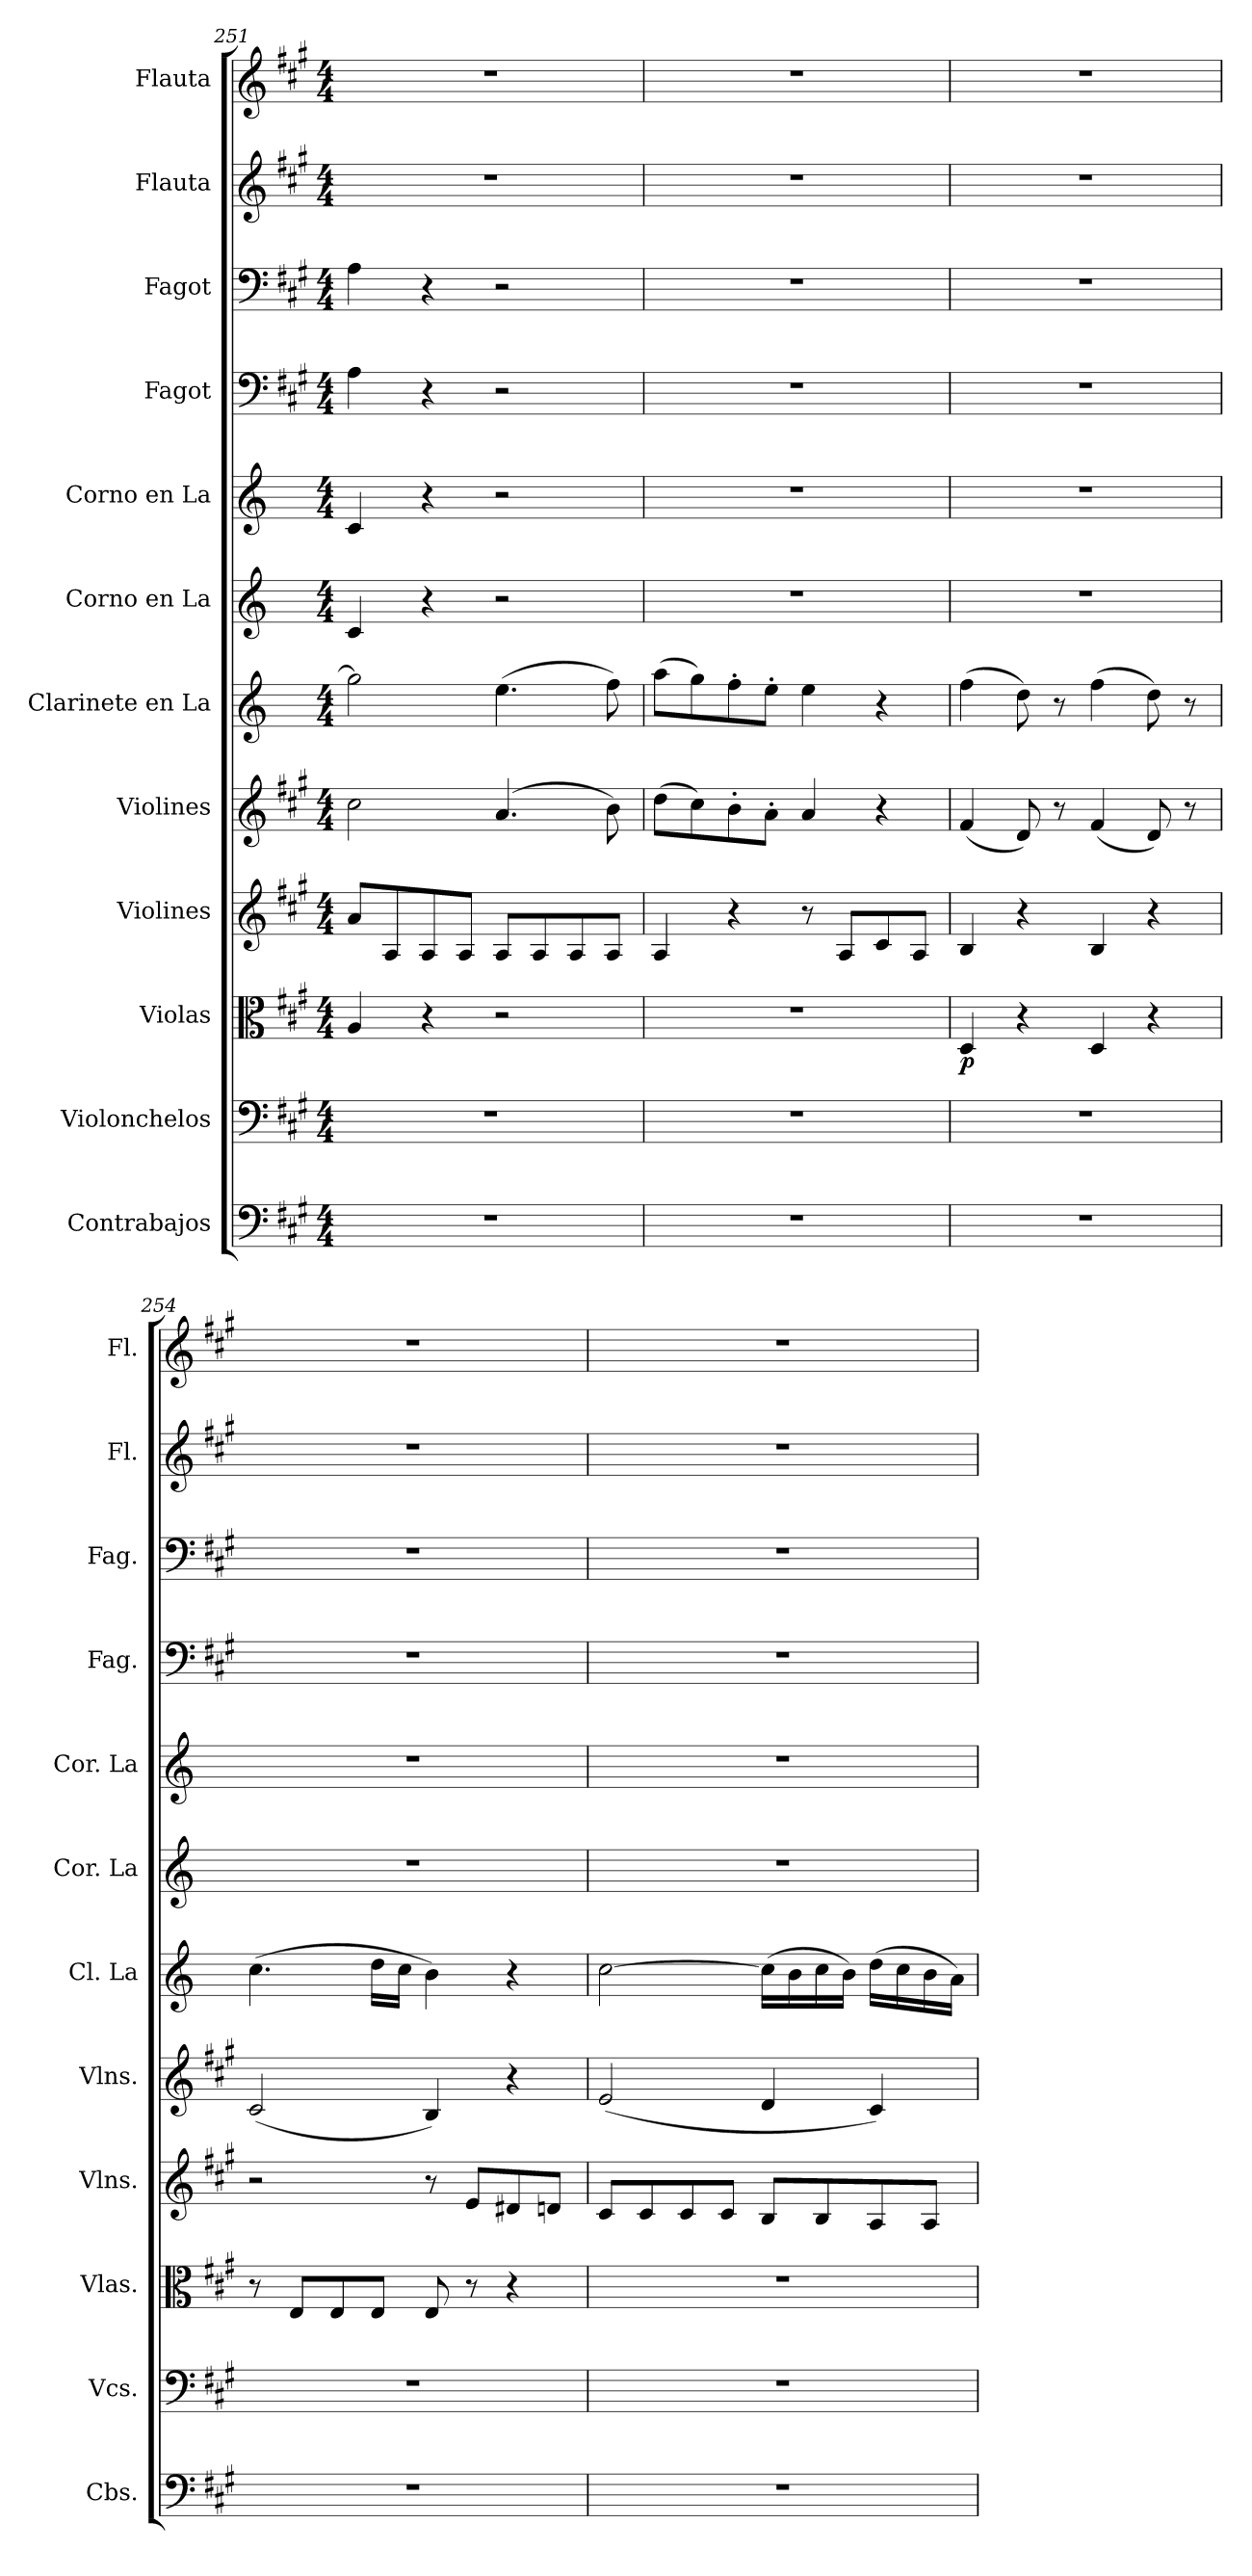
**kern	**kern	**kern	**dynam	**kern	**kern	**kern	**kern	**kern	**kern	**kern	**kern	**kern
*part12	*part11	*part10	*part10	*part9	*part8	*part7	*part6	*part5	*part4	*part3	*part2	*part1
*staff12	*staff11	*staff10	*staff10	*staff9	*staff8	*staff7	*staff6	*staff5	*staff4	*staff3	*staff2	*staff1
*I"Contrabajos	*I"Violonchelos	*I"Violas	*	*I"Violines	*I"Violines	*I"Clarinete en La	*I"Corno en La	*I"Corno en La	*I"Fagot	*I"Fagot	*I"Flauta	*I"Flauta
*I'Cbs.	*I'Vcs.	*I'Vlas.	*	*I'Vlns.	*I'Vlns.	*I'Cl. La	*I'Cor. La	*I'Cor. La	*I'Fag.	*I'Fag.	*I'Fl.	*I'Fl.
*clefF4	*clefF4	*clefC3	*	*clefG2	*clefG2	*clefG2	*clefG2	*clefG2	*clefF4	*clefF4	*clefG2	*clefG2
*ITrd7c12	*	*	*	*	*	*ITrd2c3	*ITrd2c3	*ITrd2c3	*	*	*	*
*k[f#c#g#]	*k[f#c#g#]	*k[f#c#g#]	*	*k[f#c#g#]	*k[f#c#g#]	*k[f#c#g#]	*k[f#c#g#]	*k[f#c#g#]	*k[f#c#g#]	*k[f#c#g#]	*k[f#c#g#]	*k[f#c#g#]
*M4/4	*M4/4	*M4/4	*	*M4/4	*M4/4	*M4/4	*M4/4	*M4/4	*M4/4	*M4/4	*M4/4	*M4/4
=251	=251	=251	=251	=251	=251	=251	=251	=251	=251	=251	=251	=251
1r	1r	4A/	.	8a/L	2cc#\	2ee\]	4A/	4A/	4A\	4A\	1r	1r
.	.	.	.	8A/	.	.	.	.	.	.	.	.
.	.	4r	.	8A/	.	.	4r	4r	4r	4r	.	.
.	.	.	.	8A/J	.	.	.	.	.	.	.	.
.	.	2r	.	8A/L	(>4.a/	(>4.cc#\	2r	2r	2r	2r	.	.
.	.	.	.	8A/	.	.	.	.	.	.	.	.
.	.	.	.	8A/	.	.	.	.	.	.	.	.
.	.	.	.	8A/J	8b\)	8dd\)	.	.	.	.	.	.
=252	=252	=252	=252	=252	=252	=252	=252	=252	=252	=252	=252	=252
1r	1r	1r	.	4A/	(>8dd\L	(>8ff#\L	1r	1r	1r	1r	1r	1r
.	.	.	.	.	8cc#\)	8ee\)	.	.	.	.	.	.
.	.	.	.	4r	8b'\	8dd'\	.	.	.	.	.	.
.	.	.	.	.	8a'\J	8cc#'\J	.	.	.	.	.	.
.	.	.	.	8r	4a/	4cc#\	.	.	.	.	.	.
.	.	.	.	8A/L	.	.	.	.	.	.	.	.
.	.	.	.	8c#/	4r	4r	.	.	.	.	.	.
.	.	.	.	8A/J	.	.	.	.	.	.	.	.
=253	=253	=253	=253	=253	=253	=253	=253	=253	=253	=253	=253	=253
!	!	!	!LO:DY:b	!	!	!	!	!	!	!	!	!
1r	1r	4D/	p	4B/	(<4f#/	(>4dd\	1r	1r	1r	1r	1r	1r
.	.	4r	.	4r	8d/)	8b\)	.	.	.	.	.	.
.	.	.	.	.	8r	8r	.	.	.	.	.	.
.	.	4D/	.	4B/	(<4f#/	(>4dd\	.	.	.	.	.	.
.	.	4r	.	4r	8d/)	8b\)	.	.	.	.	.	.
.	.	.	.	.	8r	8r	.	.	.	.	.	.
=254	=254	=254	=254	=254	=254	=254	=254	=254	=254	=254	=254	=254
1r	1r	8r	.	2r	(<2c#/	(>4.a\	1r	1r	1r	1r	1r	1r
.	.	8E/L	.	.	.	.	.	.	.	.	.	.
.	.	8E/	.	.	.	.	.	.	.	.	.	.
.	.	8E/J	.	.	.	16b\LL	.	.	.	.	.	.
.	.	.	.	.	.	16a\JJ	.	.	.	.	.	.
.	.	8E/	.	8r	4B/)	4g#\)	.	.	.	.	.	.
.	.	8r	.	8e/L	.	.	.	.	.	.	.	.
.	.	4r	.	8d#X/	4r	4r	.	.	.	.	.	.
.	.	.	.	8dn/J	.	.	.	.	.	.	.	.
=255	=255	=255	=255	=255	=255	=255	=255	=255	=255	=255	=255	=255
1r	1r	1r	.	8c#/L	(<2e/	[2a\	1r	1r	1r	1r	1r	1r
.	.	.	.	8c#/	.	.	.	.	.	.	.	.
.	.	.	.	8c#/	.	.	.	.	.	.	.	.
.	.	.	.	8c#/J	.	.	.	.	.	.	.	.
.	.	.	.	8B/L	4d/	(>16a\LL]	.	.	.	.	.	.
.	.	.	.	.	.	16g#\	.	.	.	.	.	.
.	.	.	.	8B/	.	16a\	.	.	.	.	.	.
.	.	.	.	.	.	16g#\JJ)	.	.	.	.	.	.
.	.	.	.	8A/	4c#/)	(>16b\LL	.	.	.	.	.	.
.	.	.	.	.	.	16a\	.	.	.	.	.	.
.	.	.	.	8A/J	.	16g#\	.	.	.	.	.	.
.	.	.	.	.	.	16f#\JJ)	.	.	.	.	.	.
=	=	=	=	=	=	=	=	=	=	=	=	=
*-	*-	*-	*-	*-	*-	*-	*-	*-	*-	*-	*-	*-
